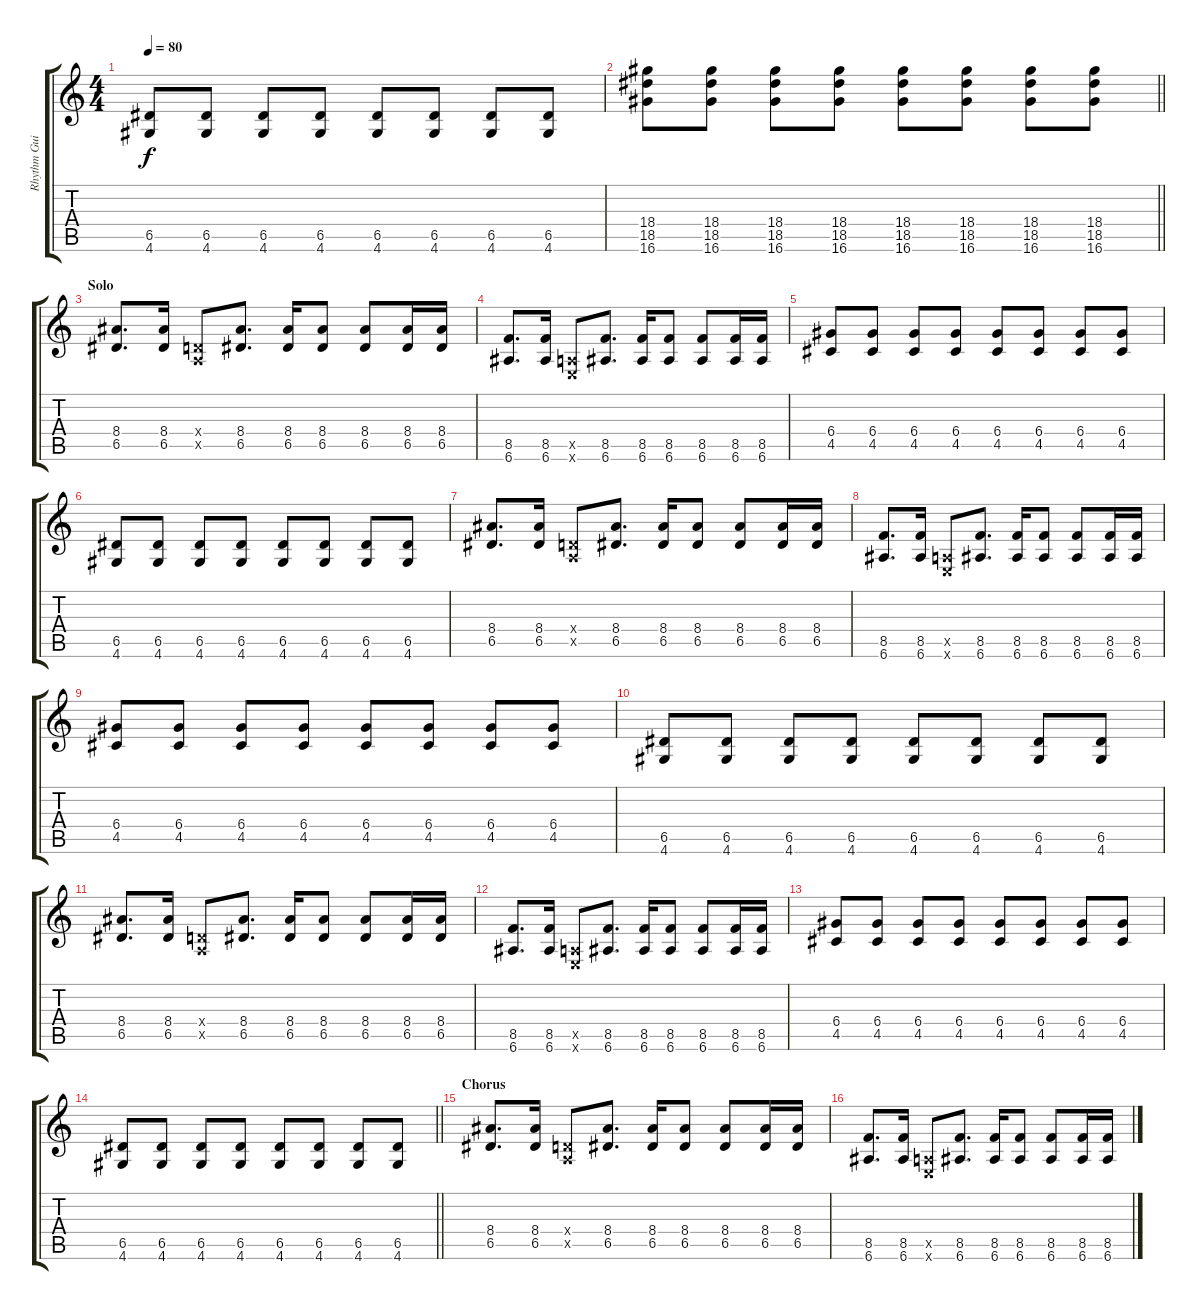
\track ("Rhythm Guitar" "Rhythm Gui") {instrument distortionguitar}
\staff {score tabs}
\tuning (E4 B3 G3 D3 A2 E2) {hide}
\ts (4 4)
\tempo 80
\clef g2
\ks c
(6.5 4.6).8{dy f} (6.5 4.6).8 (6.5 4.6).8 (6.5 4.6).8 (6.5 4.6).8 (6.5 4.6).8 (6.5 4.6).8 (6.5 4.6).8 |
\barLineRight lightlight
(18.4 18.5 16.6).8 (18.4 18.5 16.6).8 (18.4 18.5 16.6).8 (18.4 18.5 16.6).8 (18.4 18.5 16.6).8 (18.4 18.5 16.6).8 (18.4 18.5 16.6).8 (18.4 18.5 16.6).8 |
\section ("" "Solo")
(8.4 6.5).8{d} (8.4 6.5).16 (0.4{x} 0.5{x}).8 (8.4 6.5).8{d} (8.4 6.5).16 (8.4 6.5).8 (8.4 6.5).8 (8.4 6.5).16 (8.4 6.5).16 |
(8.5 6.6).8{d} (8.5 6.6).16 (0.5{x} 0.6{x}).8 (8.5 6.6).8{d} (8.5 6.6).16 (8.5 6.6).8 (8.5 6.6).8 (8.5 6.6).16 (8.5 6.6).16 |
(6.4 4.5).8 (6.4 4.5).8 (6.4 4.5).8 (6.4 4.5).8 (6.4 4.5).8 (6.4 4.5).8 (6.4 4.5).8 (6.4 4.5).8 |
(6.5 4.6).8 (6.5 4.6).8 (6.5 4.6).8 (6.5 4.6).8 (6.5 4.6).8 (6.5 4.6).8 (6.5 4.6).8 (6.5 4.6).8 |
(8.4 6.5).8{d} (8.4 6.5).16 (0.4{x} 0.5{x}).8 (8.4 6.5).8{d} (8.4 6.5).16 (8.4 6.5).8 (8.4 6.5).8 (8.4 6.5).16 (8.4 6.5).16 |
(8.5 6.6).8{d} (8.5 6.6).16 (0.5{x} 0.6{x}).8 (8.5 6.6).8{d} (8.5 6.6).16 (8.5 6.6).8 (8.5 6.6).8 (8.5 6.6).16 (8.5 6.6).16 |
(6.4 4.5).8 (6.4 4.5).8 (6.4 4.5).8 (6.4 4.5).8 (6.4 4.5).8 (6.4 4.5).8 (6.4 4.5).8 (6.4 4.5).8 |
(6.5 4.6).8 (6.5 4.6).8 (6.5 4.6).8 (6.5 4.6).8 (6.5 4.6).8 (6.5 4.6).8 (6.5 4.6).8 (6.5 4.6).8 |
(8.4 6.5).8{d} (8.4 6.5).16 (0.4{x} 0.5{x}).8 (8.4 6.5).8{d} (8.4 6.5).16 (8.4 6.5).8 (8.4 6.5).8 (8.4 6.5).16 (8.4 6.5).16 |
(8.5 6.6).8{d} (8.5 6.6).16 (0.5{x} 0.6{x}).8 (8.5 6.6).8{d} (8.5 6.6).16 (8.5 6.6).8 (8.5 6.6).8 (8.5 6.6).16 (8.5 6.6).16 |
(6.4 4.5).8 (6.4 4.5).8 (6.4 4.5).8 (6.4 4.5).8 (6.4 4.5).8 (6.4 4.5).8 (6.4 4.5).8 (6.4 4.5).8 |
\barLineRight lightlight
(6.5 4.6).8 (6.5 4.6).8 (6.5 4.6).8 (6.5 4.6).8 (6.5 4.6).8 (6.5 4.6).8 (6.5 4.6).8 (6.5 4.6).8 |
\section ("" "Chorus")
(8.4 6.5).8{d} (8.4 6.5).16 (0.4{x} 0.5{x}).8 (8.4 6.5).8{d} (8.4 6.5).16 (8.4 6.5).8 (8.4 6.5).8 (8.4 6.5).16 (8.4 6.5).16 |
(8.5 6.6).8{d} (8.5 6.6).16 (0.5{x} 0.6{x}).8 (8.5 6.6).8{d} (8.5 6.6).16 (8.5 6.6).8 (8.5 6.6).8 (8.5 6.6).16 (8.5 6.6).16
